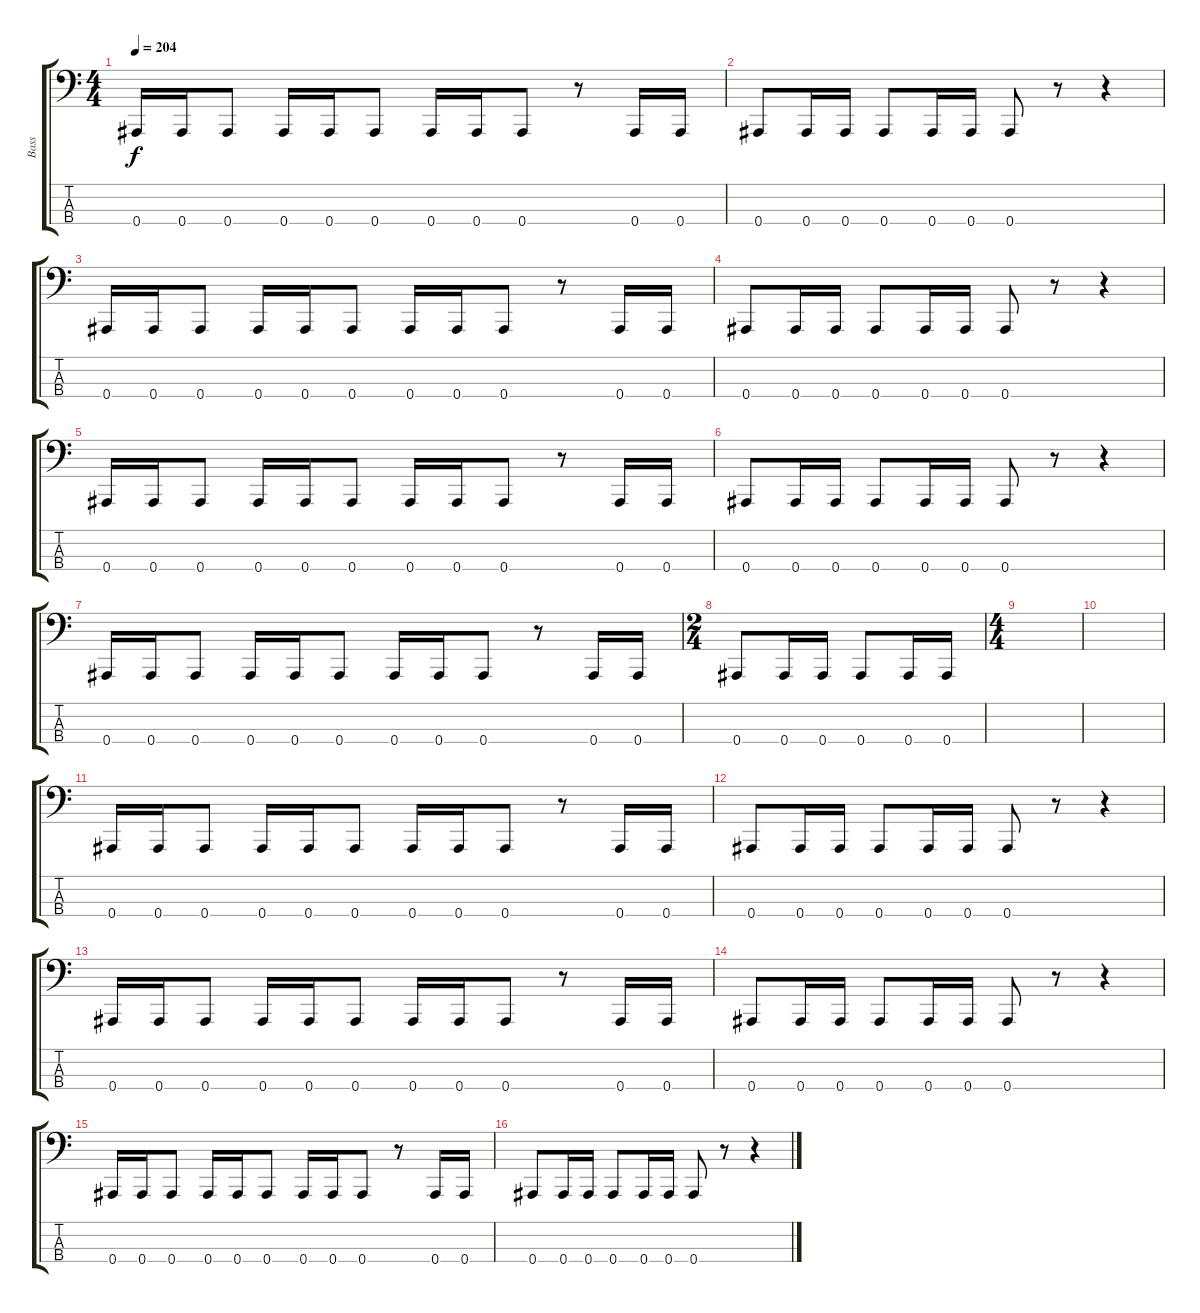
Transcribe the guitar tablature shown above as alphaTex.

\track ("Bass" "Bass") {instrument electricbassfinger}
\staff {score tabs}
\tuning (Eb2 Bb1 F1 Bb0) {hide}
\ts (4 4)
\tempo 204
\clef f4
\ks c
0.4.16{dy f} 0.4.16 0.4.8 0.4.16 0.4.16 0.4.8 0.4.16 0.4.16 0.4.8 r.8 0.4.16 0.4.16 |
0.4.8 0.4.16 0.4.16 0.4.8 0.4.16 0.4.16 0.4.8 r.8 r.4 |
0.4.16 0.4.16 0.4.8 0.4.16 0.4.16 0.4.8 0.4.16 0.4.16 0.4.8 r.8 0.4.16 0.4.16 |
0.4.8 0.4.16 0.4.16 0.4.8 0.4.16 0.4.16 0.4.8 r.8 r.4 |
0.4.16 0.4.16 0.4.8 0.4.16 0.4.16 0.4.8 0.4.16 0.4.16 0.4.8 r.8 0.4.16 0.4.16 |
0.4.8 0.4.16 0.4.16 0.4.8 0.4.16 0.4.16 0.4.8 r.8 r.4 |
0.4.16 0.4.16 0.4.8 0.4.16 0.4.16 0.4.8 0.4.16 0.4.16 0.4.8 r.8 0.4.16 0.4.16 |
\ts (2 4)
0.4.8 0.4.16 0.4.16 0.4.8 0.4.16 0.4.16 |
\ts (4 4)
|
|
0.4.16 0.4.16 0.4.8 0.4.16 0.4.16 0.4.8 0.4.16 0.4.16 0.4.8 r.8 0.4.16 0.4.16 |
0.4.8 0.4.16 0.4.16 0.4.8 0.4.16 0.4.16 0.4.8 r.8 r.4 |
0.4.16 0.4.16 0.4.8 0.4.16 0.4.16 0.4.8 0.4.16 0.4.16 0.4.8 r.8 0.4.16 0.4.16 |
0.4.8 0.4.16 0.4.16 0.4.8 0.4.16 0.4.16 0.4.8 r.8 r.4 |
0.4.16 0.4.16 0.4.8 0.4.16 0.4.16 0.4.8 0.4.16 0.4.16 0.4.8 r.8 0.4.16 0.4.16 |
0.4.8 0.4.16 0.4.16 0.4.8 0.4.16 0.4.16 0.4.8 r.8 r.4
